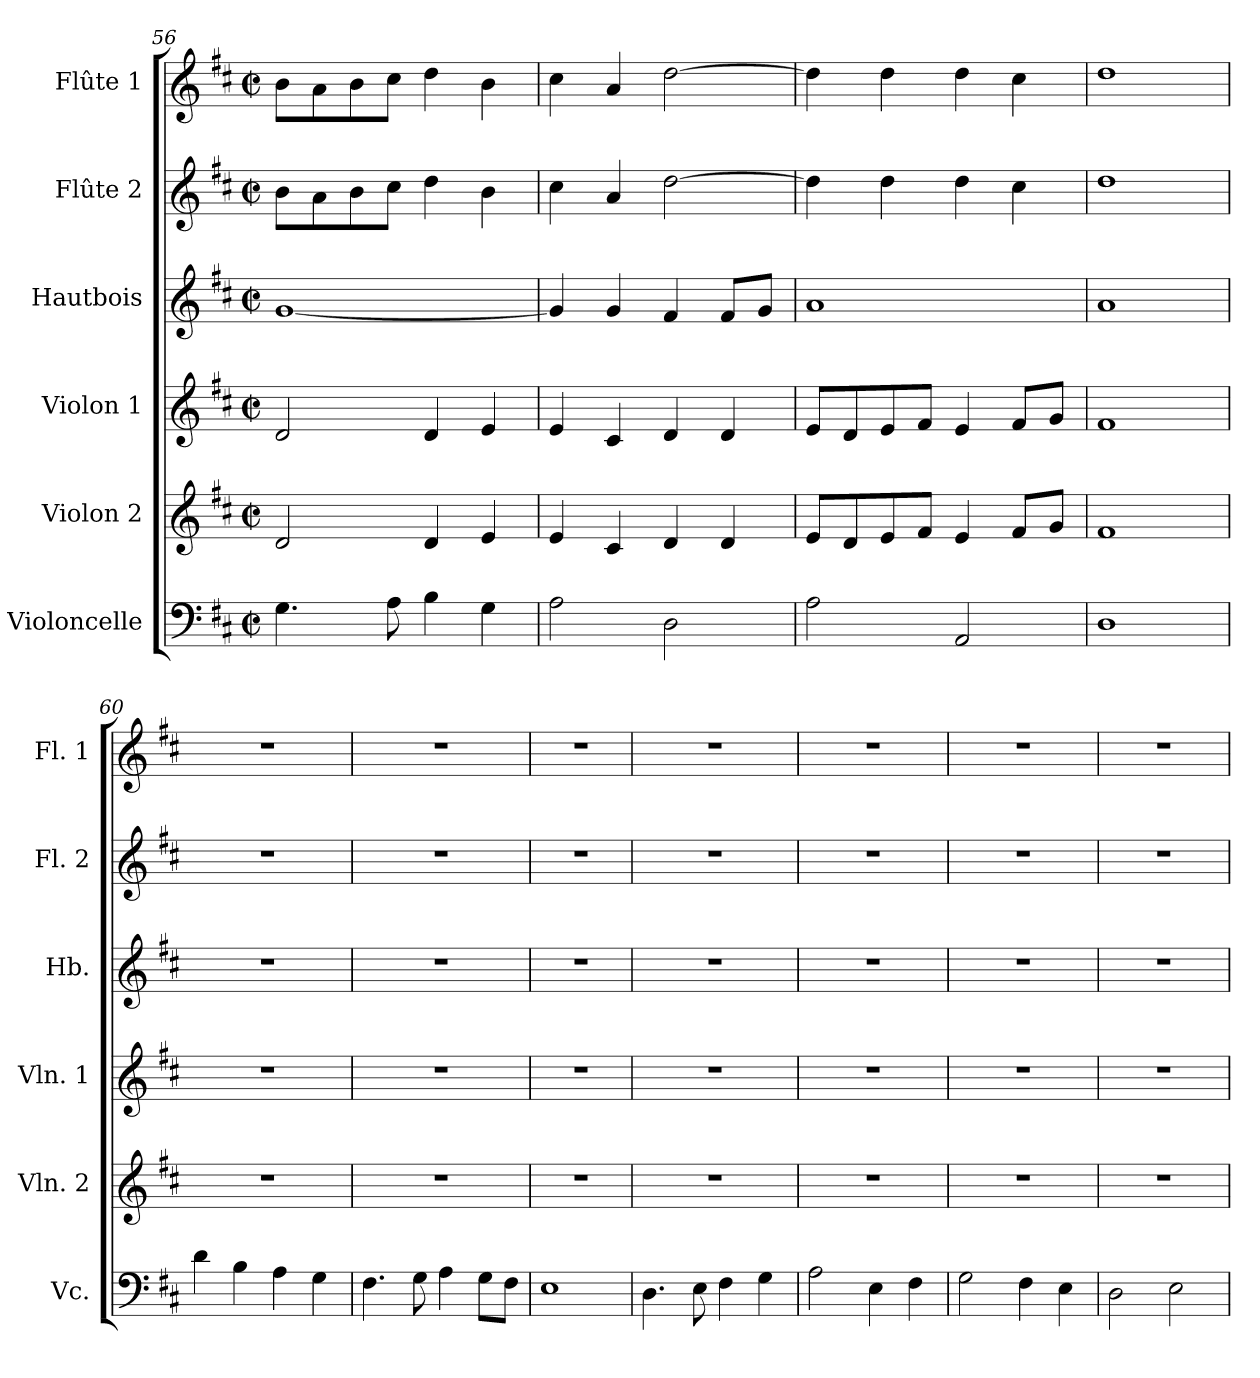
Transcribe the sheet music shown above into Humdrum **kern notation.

**kern	**kern	**kern	**kern	**kern	**kern
*part6	*part5	*part4	*part3	*part2	*part1
*staff6	*staff5	*staff4	*staff3	*staff2	*staff1
*I"Violoncelle	*I"Violon 2	*I"Violon 1	*I"Hautbois	*I"Flûte 2	*I"Flûte 1
*I'Vc.	*I'Vln. 2	*I'Vln. 1	*I'Hb.	*I'Fl. 2	*I'Fl. 1
*clefF4	*clefG2	*clefG2	*clefG2	*clefG2	*clefG2
*k[f#c#]	*k[f#c#]	*k[f#c#]	*k[f#c#]	*k[f#c#]	*k[f#c#]
*D:	*D:	*D:	*D:	*D:	*D:
*M2/2	*M2/2	*M2/2	*M2/2	*M2/2	*M2/2
*met(c|)	*met(c|)	*met(c|)	*met(c|)	*met(c|)	*met(c|)
=56	=56	=56	=56	=56	=56
4.G\	2d/	2d/	[1g	8b\L	8b\L
.	.	.	.	8a\	8a\
.	.	.	.	8b\	8b\
8A\	.	.	.	8cc#\J	8cc#\J
4B\	4d/	4d/	.	4dd\	4dd\
4G\	4e/	4e/	.	4b\	4b\
!!LO:PB:g=z
=57	=57	=57	=57	=57	=57
2A\	4e/	4e/	4g/]	4cc#\	4cc#\
.	4c#/	4c#/	4g/	4a/	4a/
2D\	4d/	4d/	4f#/	[2dd\	[2dd\
.	4d/	4d/	8f#/L	.	.
.	.	.	8g/J	.	.
=58	=58	=58	=58	=58	=58
2A\	8e/L	8e/L	1a	4dd\]	4dd\]
.	8d/	8d/	.	.	.
.	8e/	8e/	.	4dd\	4dd\
.	8f#/J	8f#/J	.	.	.
2AA/	4e/	4e/	.	4dd\	4dd\
.	8f#/L	8f#/L	.	4cc#\	4cc#\
.	8g/J	8g/J	.	.	.
=59	=59	=59	=59	=59	=59
1D	1f#	1f#	1a	1dd	1dd
=60	=60	=60	=60	=60	=60
4d\	1r	1r	1r	1r	1r
4B\	.	.	.	.	.
4A\	.	.	.	.	.
4G\	.	.	.	.	.
!!LO:PB:g=z
=61	=61	=61	=61	=61	=61
4.F#\	1r	1r	1r	1r	1r
8G\	.	.	.	.	.
4A\	.	.	.	.	.
8G\L	.	.	.	.	.
8F#\J	.	.	.	.	.
=62	=62	=62	=62	=62	=62
1E	1r	1r	1r	1r	1r
=63	=63	=63	=63	=63	=63
4.D\	1r	1r	1r	1r	1r
8E\	.	.	.	.	.
4F#\	.	.	.	.	.
4G\	.	.	.	.	.
=64	=64	=64	=64	=64	=64
2A\	1r	1r	1r	1r	1r
4E\	.	.	.	.	.
4F#\	.	.	.	.	.
!!LO:PB:g=z
=65	=65	=65	=65	=65	=65
2G\	1r	1r	1r	1r	1r
4F#\	.	.	.	.	.
4E\	.	.	.	.	.
=66	=66	=66	=66	=66	=66
2D\	1r	1r	1r	1r	1r
2E\	.	.	.	.	.
=	=	=	=	=	=
*-	*-	*-	*-	*-	*-
